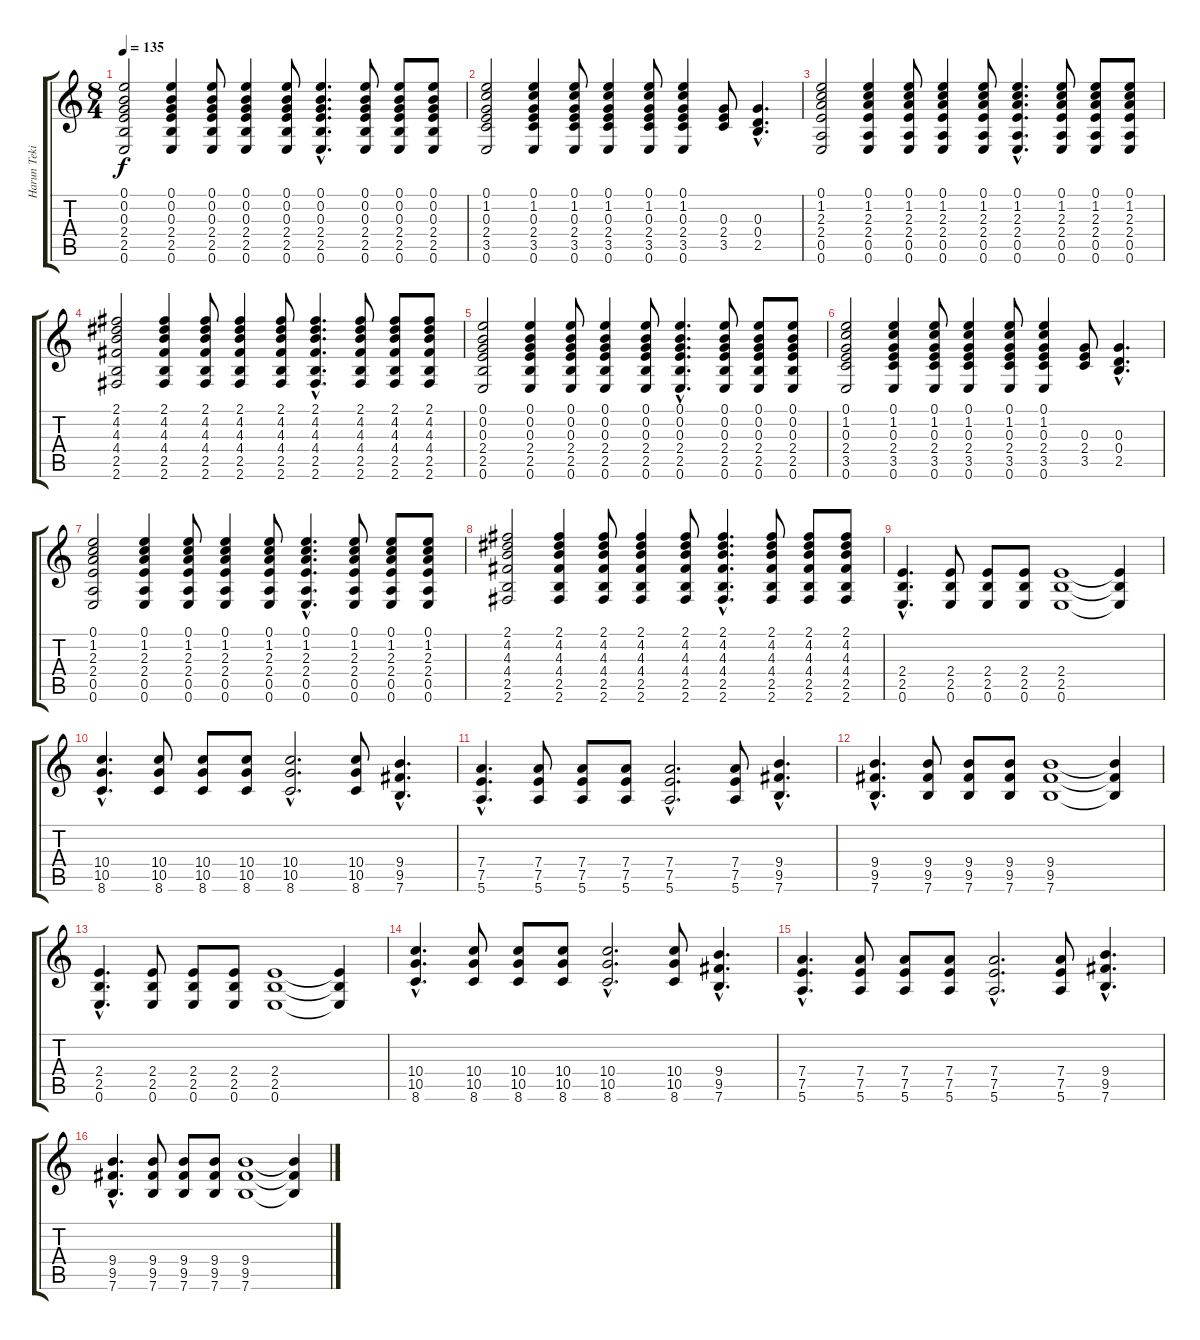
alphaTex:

\track ("Harun Tekin" "Harun Teki") {instrument electricguitarjazz}
\staff {score tabs}
\tuning (E4 B3 G3 D3 A2 E2) {hide}
\ts (8 4)
\tempo 135
\clef g2
\ks c
(0.1 0.2 0.3 2.4 2.5 0.6).2{dy f} (0.1 0.2 0.3 2.4 2.5 0.6).4 (0.1 0.2 0.3 2.4 2.5 0.6).8 (0.1 0.2 0.3 2.4 2.5 0.6).4 (0.1 0.2 0.3 2.4 2.5 0.6).8 (0.1{hac} 0.2{hac} 0.3{hac} 2.4{hac} 2.5{hac} 0.6{hac}).4{d} (0.1 0.2 0.3 2.4 2.5 0.6).8 (0.1 0.2 0.3 2.4 2.5 0.6).8 (0.1 0.2 0.3 2.4 2.5 0.6).8 |
(0.1 1.2 0.3 2.4 3.5 0.6).2 (0.1 1.2 0.3 2.4 3.5 0.6).4 (0.1 1.2 0.3 2.4 3.5 0.6).8 (0.1 1.2 0.3 2.4 3.5 0.6).4 (0.1 1.2 0.3 2.4 3.5 0.6).8 (0.1 1.2 0.3 2.4 3.5 0.6).4 (0.3 2.4 3.5).8 (0.3{hac} 0.4{hac} 2.5{hac}).4{d} |
(0.1 1.2 2.3 2.4 0.5 0.6).2 (0.1 1.2 2.3 2.4 0.5 0.6).4 (0.1 1.2 2.3 2.4 0.5 0.6).8 (0.1 1.2 2.3 2.4 0.5 0.6).4 (0.1 1.2 2.3 2.4 0.5 0.6).8 (0.1{hac} 1.2{hac} 2.3{hac} 2.4{hac} 0.5{hac} 0.6{hac}).4{d} (0.1 1.2 2.3 2.4 0.5 0.6).8 (0.1 1.2 2.3 2.4 0.5 0.6).8 (0.1 1.2 2.3 2.4 0.5 0.6).8 |
(2.1 4.2 4.3 4.4 2.5 2.6).2 (2.1 4.2 4.3 4.4 2.5 2.6).4 (2.1 4.2 4.3 4.4 2.5 2.6).8 (2.1 4.2 4.3 4.4 2.5 2.6).4 (2.1 4.2 4.3 4.4 2.5 2.6).8 (2.1{hac} 4.2{hac} 4.3{hac} 4.4{hac} 2.5{hac} 2.6{hac}).4{d} (2.1 4.2 4.3 4.4 2.5 2.6).8 (2.1 4.2 4.3 4.4 2.5 2.6).8 (2.1 4.2 4.3 4.4 2.5 2.6).8 |
(0.1 0.2 0.3 2.4 2.5 0.6).2 (0.1 0.2 0.3 2.4 2.5 0.6).4 (0.1 0.2 0.3 2.4 2.5 0.6).8 (0.1 0.2 0.3 2.4 2.5 0.6).4 (0.1 0.2 0.3 2.4 2.5 0.6).8 (0.1{hac} 0.2{hac} 0.3{hac} 2.4{hac} 2.5{hac} 0.6{hac}).4{d} (0.1 0.2 0.3 2.4 2.5 0.6).8 (0.1 0.2 0.3 2.4 2.5 0.6).8 (0.1 0.2 0.3 2.4 2.5 0.6).8 |
(0.1 1.2 0.3 2.4 3.5 0.6).2 (0.1 1.2 0.3 2.4 3.5 0.6).4 (0.1 1.2 0.3 2.4 3.5 0.6).8 (0.1 1.2 0.3 2.4 3.5 0.6).4 (0.1 1.2 0.3 2.4 3.5 0.6).8 (0.1 1.2 0.3 2.4 3.5 0.6).4 (0.3 2.4 3.5).8 (0.3{hac} 0.4{hac} 2.5{hac}).4{d} |
(0.1 1.2 2.3 2.4 0.5 0.6).2 (0.1 1.2 2.3 2.4 0.5 0.6).4 (0.1 1.2 2.3 2.4 0.5 0.6).8 (0.1 1.2 2.3 2.4 0.5 0.6).4 (0.1 1.2 2.3 2.4 0.5 0.6).8 (0.1{hac} 1.2{hac} 2.3{hac} 2.4{hac} 0.5{hac} 0.6{hac}).4{d} (0.1 1.2 2.3 2.4 0.5 0.6).8 (0.1 1.2 2.3 2.4 0.5 0.6).8 (0.1 1.2 2.3 2.4 0.5 0.6).8 |
(2.1 4.2 4.3 4.4 2.5 2.6).2 (2.1 4.2 4.3 4.4 2.5 2.6).4 (2.1 4.2 4.3 4.4 2.5 2.6).8 (2.1 4.2 4.3 4.4 2.5 2.6).4 (2.1 4.2 4.3 4.4 2.5 2.6).8 (2.1{hac} 4.2{hac} 4.3{hac} 4.4{hac} 2.5{hac} 2.6{hac}).4{d} (2.1 4.2 4.3 4.4 2.5 2.6).8 (2.1 4.2 4.3 4.4 2.5 2.6).8 (2.1 4.2 4.3 4.4 2.5 2.6).8 |
(2.4{hac} 2.5{hac} 0.6{hac}).4{d volume 13 instrument overdrivenguitar} (2.4 2.5 0.6).8 (2.4 2.5 0.6).8 (2.4 2.5 0.6).8 (2.4 2.5 0.6).1 (2.4{t} 2.5{t} 0.6{t}).4 |
(10.4{hac} 10.5{hac} 8.6{hac}).4{d} (10.4 10.5 8.6).8 (10.4 10.5 8.6).8 (10.4 10.5 8.6).8 (10.4{hac} 10.5{hac} 8.6{hac}).2{d} (10.4 10.5 8.6).8 (9.4{hac} 9.5{hac} 7.6{hac}).4{d} |
(7.4{hac} 7.5{hac} 5.6{hac}).4{d} (7.4 7.5 5.6).8 (7.4 7.5 5.6).8 (7.4 7.5 5.6).8 (7.4{hac} 7.5{hac} 5.6{hac}).2{d} (7.4 7.5 5.6).8 (9.4{hac} 9.5{hac} 7.6{hac}).4{d} |
(9.4{hac} 9.5{hac} 7.6{hac}).4{d} (9.4 9.5 7.6).8 (9.4 9.5 7.6).8 (9.4 9.5 7.6).8 (9.4 9.5 7.6).1 (9.4{t} 9.5{t} 7.6{t}).4 |
(2.4{hac} 2.5{hac} 0.6{hac}).4{d volume 13 instrument overdrivenguitar} (2.4 2.5 0.6).8 (2.4 2.5 0.6).8 (2.4 2.5 0.6).8 (2.4 2.5 0.6).1 (2.4{t} 2.5{t} 0.6{t}).4 |
(10.4{hac} 10.5{hac} 8.6{hac}).4{d} (10.4 10.5 8.6).8 (10.4 10.5 8.6).8 (10.4 10.5 8.6).8 (10.4{hac} 10.5{hac} 8.6{hac}).2{d} (10.4 10.5 8.6).8 (9.4{hac} 9.5{hac} 7.6{hac}).4{d} |
(7.4{hac} 7.5{hac} 5.6{hac}).4{d} (7.4 7.5 5.6).8 (7.4 7.5 5.6).8 (7.4 7.5 5.6).8 (7.4{hac} 7.5{hac} 5.6{hac}).2{d} (7.4 7.5 5.6).8 (9.4{hac} 9.5{hac} 7.6{hac}).4{d} |
(9.4{hac} 9.5{hac} 7.6{hac}).4{d} (9.4 9.5 7.6).8 (9.4 9.5 7.6).8 (9.4 9.5 7.6).8 (9.4 9.5 7.6).1 (9.4{t} 9.5{t} 7.6{t}).4
